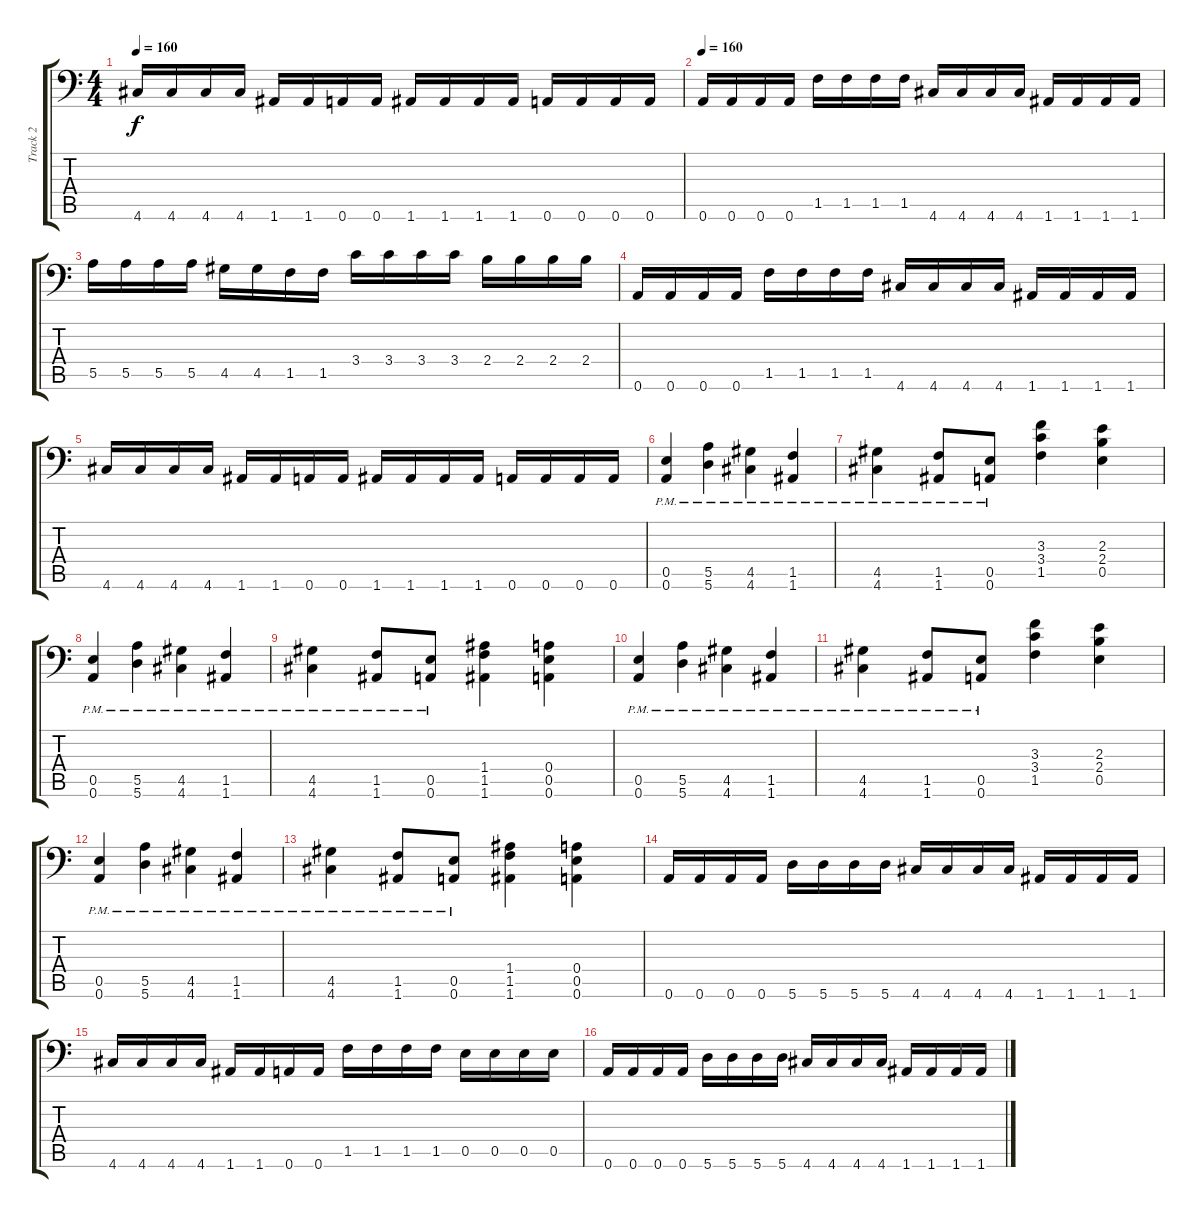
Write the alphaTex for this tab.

\track ("Track 2" "Track 2") {instrument distortionguitar}
\staff {score tabs}
\tuning (B3 Gb3 D3 A2 E2 A1) {hide}
\ts (4 4)
\tempo 160
\clef f4
\ks c
4.6.16{dy f} 4.6.16 4.6.16 4.6.16 1.6.16 1.6.16 0.6.16 0.6.16 1.6.16 1.6.16 1.6.16 1.6.16 0.6.16 0.6.16 0.6.16 0.6.16 |
\tempo 160
0.6.16 0.6.16 0.6.16 0.6.16 1.5.16 1.5.16 1.5.16 1.5.16 4.6.16 4.6.16 4.6.16 4.6.16 1.6.16 1.6.16 1.6.16 1.6.16 |
5.5.16 5.5.16 5.5.16 5.5.16 4.5.16 4.5.16 1.5.16 1.5.16 3.4.16 3.4.16 3.4.16 3.4.16 2.4.16 2.4.16 2.4.16 2.4.16 |
0.6.16 0.6.16 0.6.16 0.6.16 1.5.16 1.5.16 1.5.16 1.5.16 4.6.16 4.6.16 4.6.16 4.6.16 1.6.16 1.6.16 1.6.16 1.6.16 |
4.6.16 4.6.16 4.6.16 4.6.16 1.6.16 1.6.16 0.6.16 0.6.16 1.6.16 1.6.16 1.6.16 1.6.16 0.6.16 0.6.16 0.6.16 0.6.16 |
(0.5{pm} 0.6{pm}).4 (5.5{pm} 5.6{pm}).4 (4.5{pm} 4.6{pm}).4 (1.5{pm} 1.6{pm}).4 |
(4.5{pm} 4.6{pm}).4 (1.5{pm} 1.6{pm}).8 (0.5{pm} 0.6{pm}).8 (3.3 3.4 1.5).4 (2.3 2.4 0.5).4 |
(0.5{pm} 0.6{pm}).4 (5.5{pm} 5.6{pm}).4 (4.5{pm} 4.6{pm}).4 (1.5{pm} 1.6{pm}).4 |
(4.5{pm} 4.6{pm}).4 (1.5{pm} 1.6{pm}).8 (0.5{pm} 0.6{pm}).8 (1.4 1.5 1.6).4 (0.4 0.5 0.6).4 |
(0.5{pm} 0.6{pm}).4 (5.5{pm} 5.6{pm}).4 (4.5{pm} 4.6{pm}).4 (1.5{pm} 1.6{pm}).4 |
(4.5{pm} 4.6{pm}).4 (1.5{pm} 1.6{pm}).8 (0.5{pm} 0.6{pm}).8 (3.3 3.4 1.5).4 (2.3 2.4 0.5).4 |
(0.5{pm} 0.6{pm}).4 (5.5{pm} 5.6{pm}).4 (4.5{pm} 4.6{pm}).4 (1.5{pm} 1.6{pm}).4 |
(4.5{pm} 4.6{pm}).4 (1.5{pm} 1.6{pm}).8 (0.5{pm} 0.6{pm}).8 (1.4 1.5 1.6).4 (0.4 0.5 0.6).4 |
0.6.16 0.6.16 0.6.16 0.6.16 5.6.16 5.6.16 5.6.16 5.6.16 4.6.16 4.6.16 4.6.16 4.6.16 1.6.16 1.6.16 1.6.16 1.6.16 |
4.6.16 4.6.16 4.6.16 4.6.16 1.6.16 1.6.16 0.6.16 0.6.16 1.5.16 1.5.16 1.5.16 1.5.16 0.5.16 0.5.16 0.5.16 0.5.16 |
0.6.16 0.6.16 0.6.16 0.6.16 5.6.16 5.6.16 5.6.16 5.6.16 4.6.16 4.6.16 4.6.16 4.6.16 1.6.16 1.6.16 1.6.16 1.6.16
